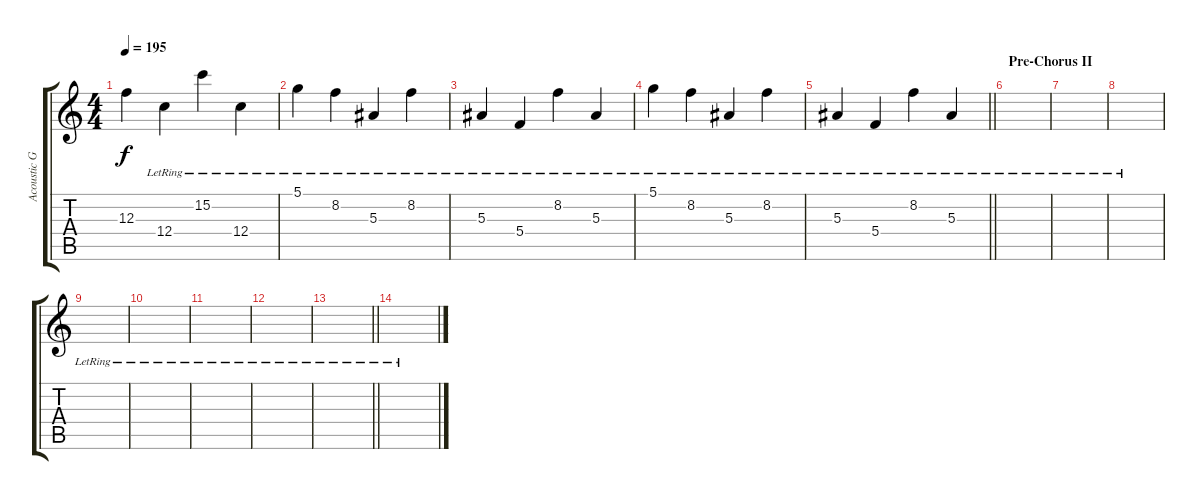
\track ("Acoustic Guitar" "Acoustic G") {instrument acousticguitarsteel}
\staff {score tabs}
\tuning (D4 A3 F3 C3 G2 D2) {hide}
\ts (4 4)
\tempo 195
\clef g2
\ks c
12.3.4{dy f} 12.4{lr}.4 15.2{lr}.4 12.4{lr}.4 |
5.1{lr}.4 8.2{lr}.4 5.3{lr}.4 8.2{lr}.4 |
5.3{lr}.4 5.4{lr}.4 8.2{lr}.4 5.3{lr}.4 |
5.1{lr}.4 8.2{lr}.4 5.3{lr}.4 8.2{lr}.4 |
\barLineRight lightlight
5.3{lr}.4 5.4{lr}.4 8.2{lr}.4 5.3{lr}.4 |
\section ("" "Pre-Chorus II")
|
|
|
|
|
|
|
\barLineRight lightlight
|
\section ("" "")
